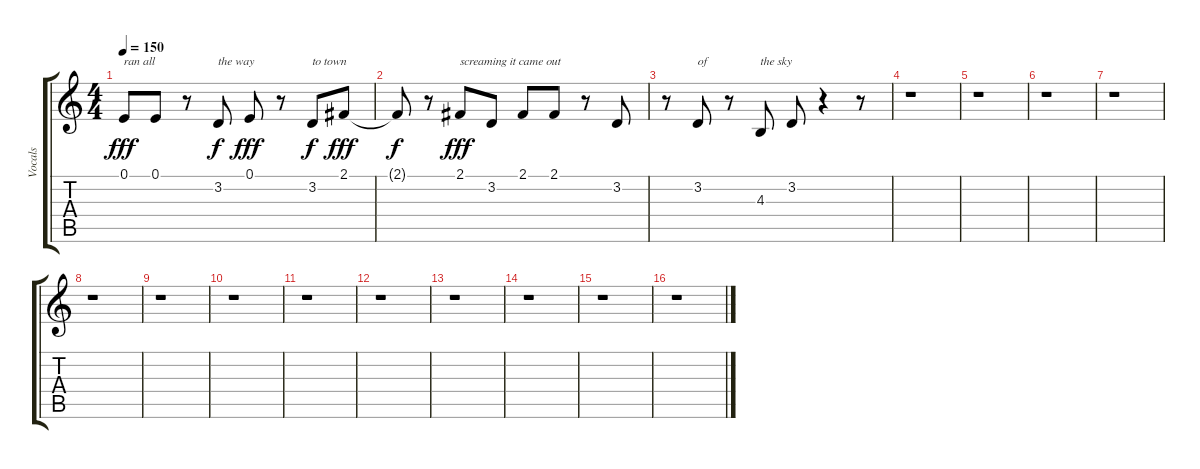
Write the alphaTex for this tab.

\track ("Vocals" "Vocals") {instrument tenorsax}
\staff {score tabs}
\tuning (E4 B3 G3 D3 A2 E2) {hide}
\ts (4 4)
\tempo 150
\clef g2
\ks c
0.1.8{txt "ran all" dy fff} 0.1.8 r.8 3.2.8{txt "the way" dy f} 0.1.8{dy fff} r.8 3.2.8{txt "to town" dy f} 2.1.8{dy fff} |
2.1{t}.8{dy f} r.8 2.1.8{txt "screaming it came out" dy fff} 3.2.8 2.1.8 2.1.8 r.8 3.2.8 |
r.8 3.2.8{txt "of"} r.8 4.3.8{txt "the sky"} 3.2.8 r.4 r.8 |
r.1 |
r.1 |
r.1 |
r.1 |
r.1 |
r.1 |
r.1 |
r.1 |
r.1 |
r.1 |
r.1 |
r.1 |
r.1
